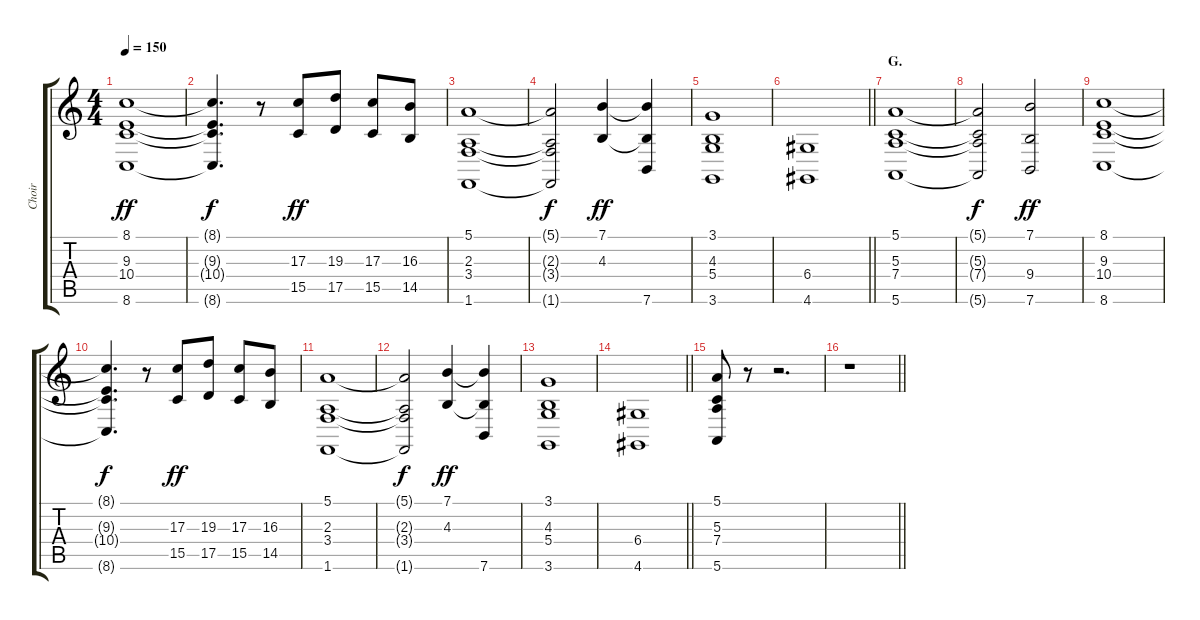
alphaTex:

\track ("Choir" "Choir") {instrument choiraahs}
\staff {score tabs}
\tuning (E4 B3 G3 D3 A2 E2) {hide}
\ts (4 4)
\tempo 150
\clef g2
\ks c
(8.1 9.3 10.4 8.6).1{dy ff} |
(8.1{t} 9.3{t} 10.4{t} 8.6{t}).4{d dy f} r.8 (17.3 15.5).8{dy ff} (19.3 17.5).8 (17.3 15.5).8 (16.3 14.5).8 |
(5.1 2.3 3.4 1.6).1 |
(5.1{t} 2.3{t} 3.4{t} 1.6{t}).2{dy f} (7.1 4.3).4{dy ff} (7.1{t} 4.3{t} 7.6).4 |
(3.1 4.3 5.4 3.6).1 |
\barLineRight lightlight
(6.4 4.6).1 |
\section ("" "G.")
(5.1 5.3 7.4 5.6).1 |
(5.1{t} 5.3{t} 7.4{t} 5.6{t}).2{dy f} (7.1 9.4 7.6).2{dy ff} |
(8.1 9.3 10.4 8.6).1 |
(8.1{t} 9.3{t} 10.4{t} 8.6{t}).4{d dy f} r.8 (17.3 15.5).8{dy ff} (19.3 17.5).8 (17.3 15.5).8 (16.3 14.5).8 |
(5.1 2.3 3.4 1.6).1 |
(5.1{t} 2.3{t} 3.4{t} 1.6{t}).2{dy f} (7.1 4.3).4{dy ff} (7.1{t} 4.3{t} 7.6).4 |
(3.1 4.3 5.4 3.6).1 |
\barLineRight lightlight
(6.4 4.6).1 |
\section ("" "")
(5.1 5.3 7.4 5.6).8 r.8 r.2{d} |
\barLineRight lightlight
r.1
